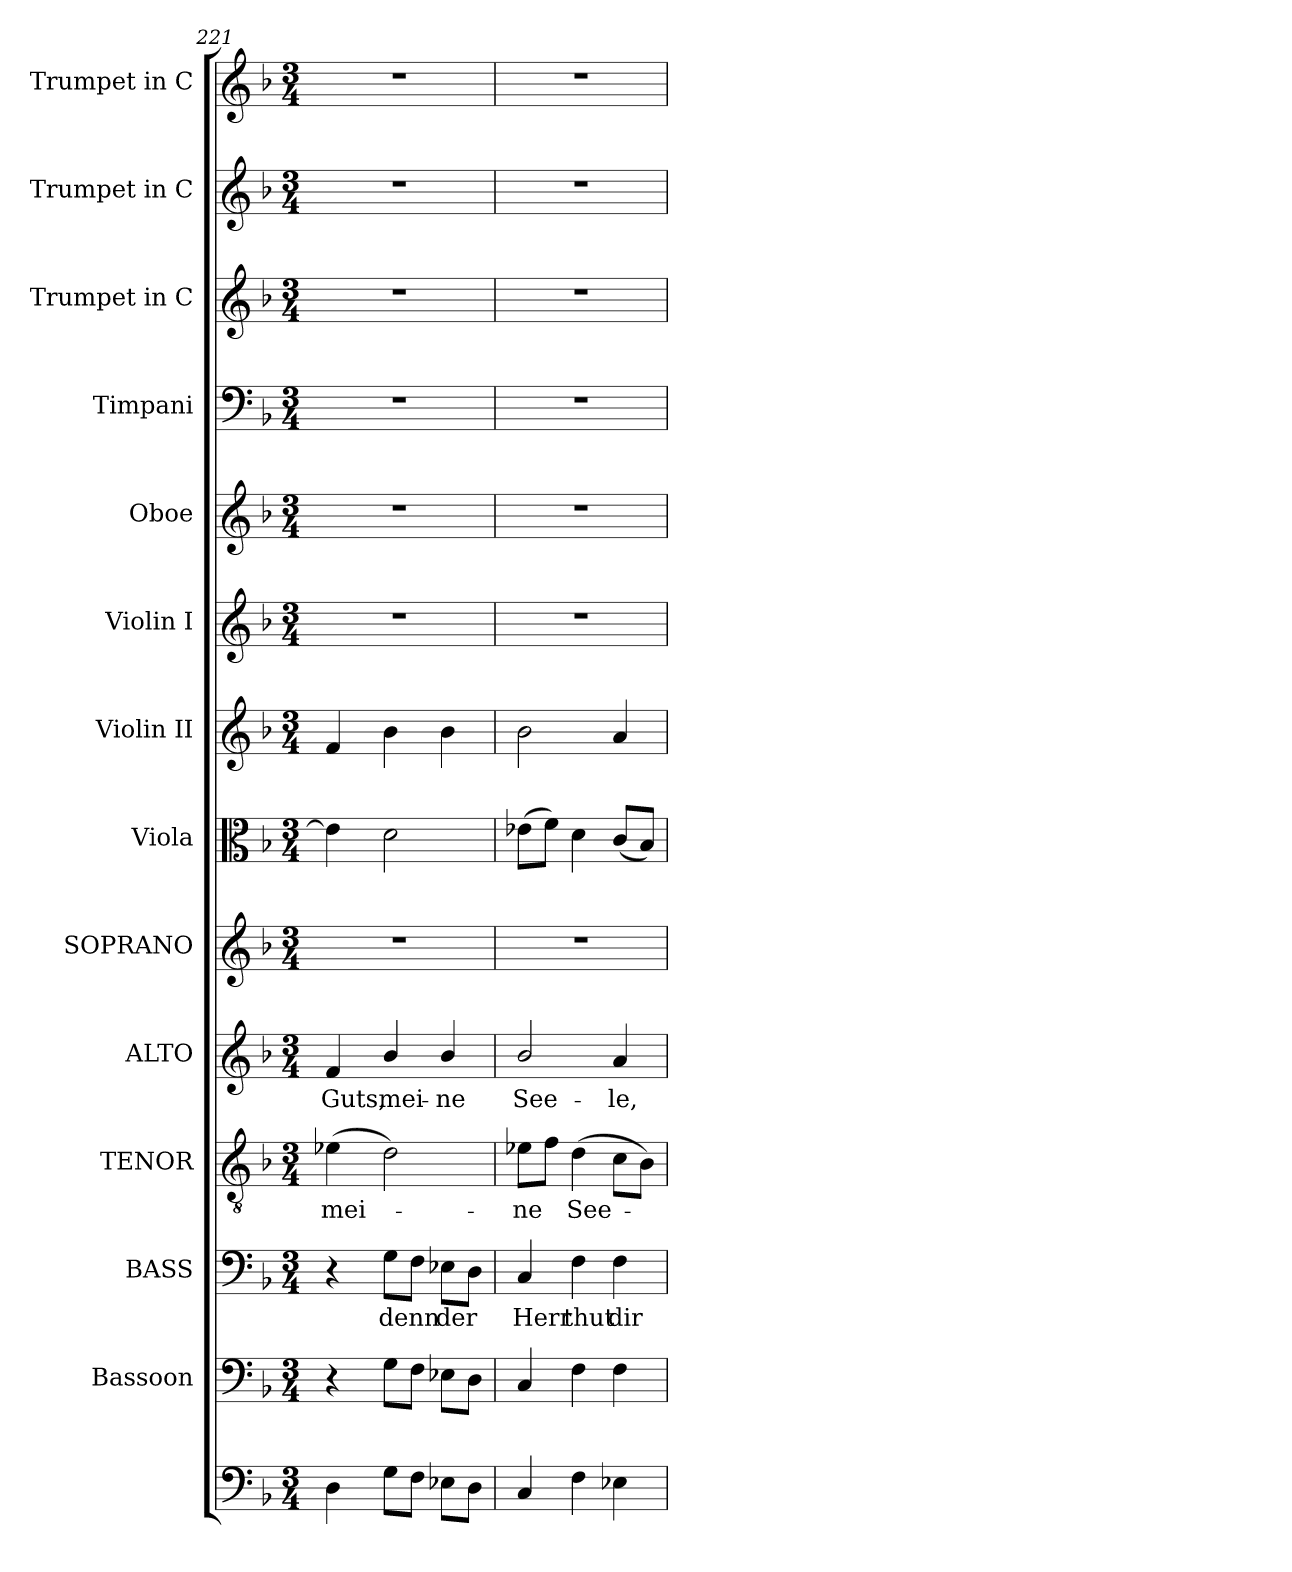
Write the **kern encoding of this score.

**kern	**kern	**kern	**text	**kern	**text	**kern	**text	**kern	**kern	**kern	**kern	**kern	**kern	**kern	**kern	**kern
*part14	*part13	*part12	*part12	*part11	*part11	*part10	*part10	*part9	*part8	*part7	*part6	*part5	*part4	*part3	*part2	*part1
*staff14	*staff13	*staff12	*staff12	*staff11	*staff11	*staff10	*staff10	*staff9	*staff8	*staff7	*staff6	*staff5	*staff4	*staff3	*staff2	*staff1
*	*I"Bassoon	*I"BASS	*	*I"TENOR	*	*I"ALTO	*	*I"SOPRANO	*I"Viola	*I"Violin II	*I"Violin I	*I"Oboe	*I"Timpani	*I"Trumpet in C	*I"Trumpet in C	*I"Trumpet in C
*	*	*	*	*	*	*I'Alto	*	*I'Soprano	*I'Viola	*I'Violin II	*I'Violin I	*I'Oboe	*I'Timp.	*	*	*
*clefF4	*clefF4	*clefF4	*	*clefGv2	*	*clefG2	*	*clefG2	*clefC3	*clefG2	*clefG2	*clefG2	*clefF4	*clefG2	*clefG2	*clefG2
*	*	*	*	*ITrd7c12	*	*	*	*	*	*	*	*	*	*	*	*
*k[b-]	*k[b-]	*k[b-]	*	*k[b-]	*	*k[b-]	*	*k[b-]	*k[b-]	*k[b-]	*k[b-]	*k[b-]	*k[b-]	*k[b-]	*k[b-]	*k[b-]
*F:	*F:	*F:	*	*F:	*	*F:	*	*F:	*F:	*F:	*F:	*F:	*F:	*F:	*F:	*F:
*M3/4	*M3/4	*M3/4	*	*M3/4	*	*M3/4	*	*M3/4	*M3/4	*M3/4	*M3/4	*M3/4	*M3/4	*M3/4	*M3/4	*M3/4
=221	=221	=221	=221	=221	=221	=221	=221	=221	=221	=221	=221	=221	=221	=221	=221	=221
!	!	!	!	!	!LO:LY:b:color=#000000	!	!	!	!	!	!	!	!	!	!	!
!	!	!	!	!	!	!	!LO:LY:b:color=#000000	!LO:N:vis=1	!	!	!LO:N:vis=1	!LO:N:vis=1	!LO:N:vis=1	!LO:N:vis=1	!LO:N:vis=1	!LO:N:vis=1
4Di\	4r	4r	.	(4E-Xi\	mei-	4fi/	Guts,	2.r	4e-i\]	4fi/	2.r	2.r	2.r	2.r	2.r	2.r
!	!	!	!LO:LY:b:color=#000000	!	!	!	!	!	!	!	!	!	!	!	!	!
!	!	!	!	!	!	!	!LO:LY:b:color=#000000	!	!	!	!	!	!	!	!	!
8Gi\L	8Gi\L	8Gi\L	denn	2Di\)	.	4b-i/	mei-	.	2di\	4b-i\	.	.	.	.	.	.
8Fi\J	8Fi\J	8Fi\J	.	.	.	.	.	.	.	.	.	.	.	.	.	.
!	!	!	!LO:LY:b:color=#000000	!	!	!	!	!	!	!	!	!	!	!	!	!
!	!	!	!	!	!	!	!LO:LY:b:color=#000000	!	!	!	!	!	!	!	!	!
8E-Xi\L	8E-Xi\L	8E-Xi\L	der	.	.	4b-i/	-ne	.	.	4b-i\	.	.	.	.	.	.
8Di\J	8Di\J	8Di\J	.	.	.	.	.	.	.	.	.	.	.	.	.	.
=222	=222	=222	=222	=222	=222	=222	=222	=222	=222	=222	=222	=222	=222	=222	=222	=222
!	!	!	!LO:LY:b:color=#000000	!	!	!	!	!	!	!	!	!	!	!	!	!
!	!	!	!	!	!LO:LY:b:color=#000000	!	!	!	!	!	!	!	!	!	!	!
!	!	!	!	!	!	!	!LO:LY:b:color=#000000	!LO:N:vis=1	!	!	!LO:N:vis=1	!LO:N:vis=1	!LO:N:vis=1	!LO:N:vis=1	!LO:N:vis=1	!LO:N:vis=1
4Ci/	4Ci/	4Ci/	Herr	8E-Xi\L	-ne	2b-i/	See-	2.r	(8e-Xi\L	2b-i\	2.r	2.r	2.r	2.r	2.r	2.r
.	.	.	.	8Fi\J	.	.	.	.	8fi\J)	.	.	.	.	.	.	.
!	!	!	!LO:LY:b:color=#000000	!	!	!	!	!	!	!	!	!	!	!	!	!
!	!	!	!	!	!LO:LY:b:color=#000000	!	!	!	!	!	!	!	!	!	!	!
4Fi\	4Fi\	4Fi\	thut	(4Di\	See-	.	.	.	4di\	.	.	.	.	.	.	.
!	!	!	!LO:LY:b:color=#000000	!	!	!	!	!	!	!	!	!	!	!	!	!
!	!	!	!	!	!	!	!LO:LY:b:color=#000000	!	!	!	!	!	!	!	!	!
4E-Xi\	4Fi\	4Fi\	dir	8Ci\L	.	4ai/	-le,	.	(8ci/L	4ai/	.	.	.	.	.	.
.	.	.	.	8BB-i\J)	.	.	.	.	8B-i/J)	.	.	.	.	.	.	.
=	=	=	=	=	=	=	=	=	=	=	=	=	=	=	=	=
*-	*-	*-	*-	*-	*-	*-	*-	*-	*-	*-	*-	*-	*-	*-	*-	*-
